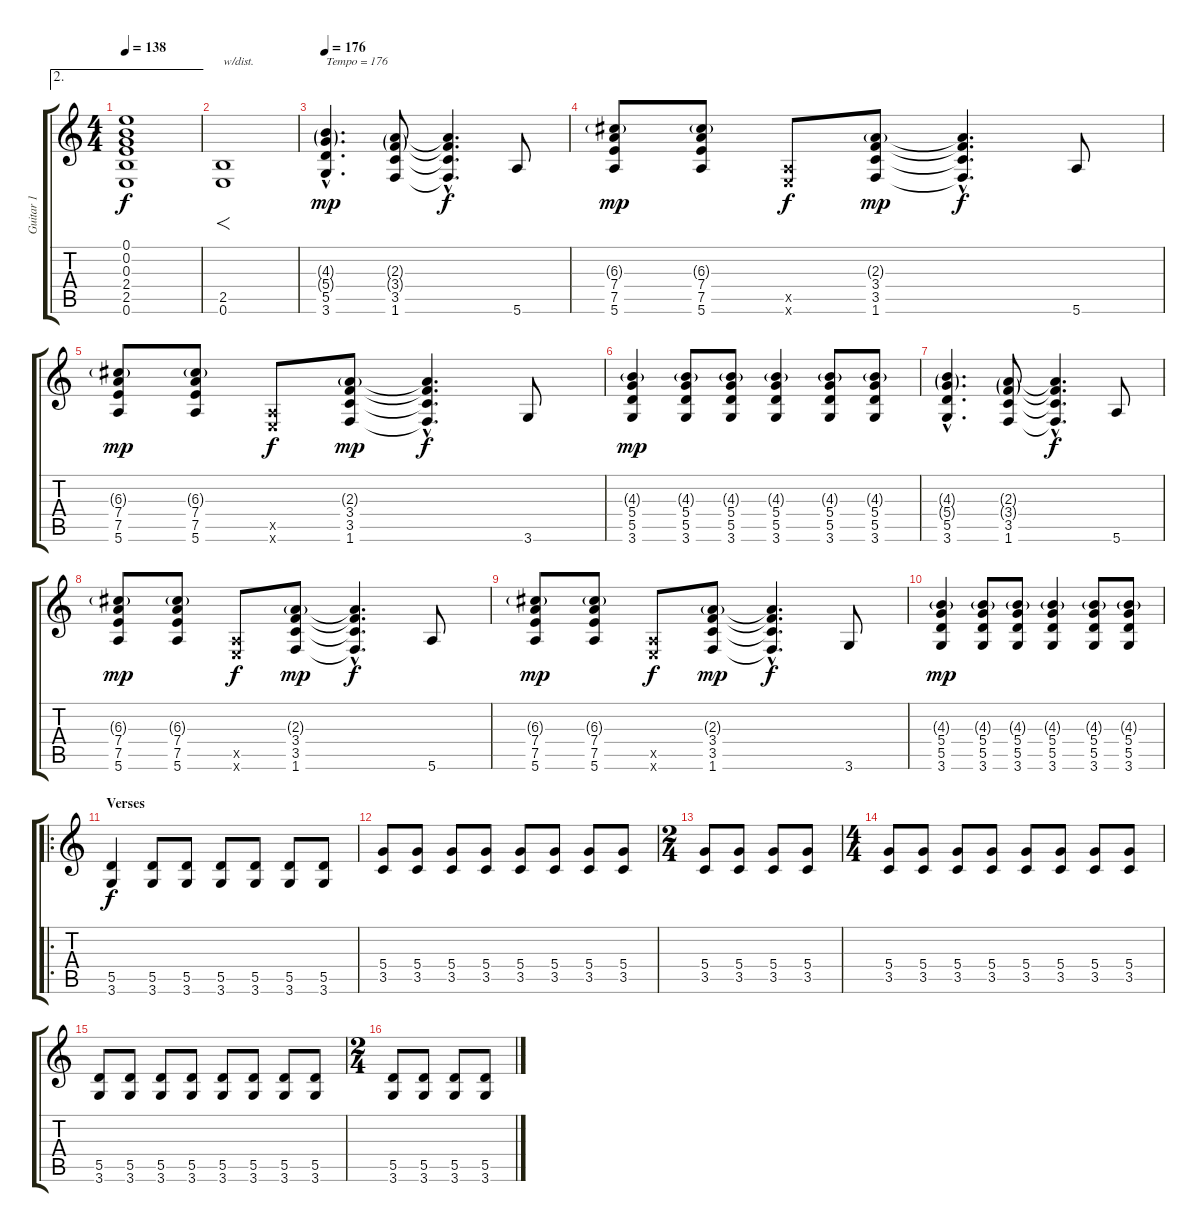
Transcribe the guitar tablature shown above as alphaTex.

\track ("Guitar 1" "Guitar 1") {instrument distortionguitar}
\staff {score tabs}
\tuning (E4 B3 G3 D3 A2 E2) {hide}
\ae 2
\ts (4 4)
\tempo 138
\clef g2
\ks c
(0.1 0.2 0.3 2.4 2.5 0.6).1{dy f} |
(2.5 0.6).1{f txt "w/dist." instrument distortionguitar} |
\tempo 176
(4.3{g hac} 5.4{g hac} 5.5{hac} 3.6{hac}).4{d txt "Tempo = 176" dy mp} (2.3{g} 3.4{g} 3.5 1.6).8 (2.3{hac t} 3.4{hac t} 3.5{hac t} 1.6{hac t}).4{d dy f} 5.6.8 |
(6.3{g} 7.4 7.5 5.6).8{dy mp} (6.3{g} 7.4 7.5 5.6).8 (0.5{x} 0.6{x}).8{dy f} (2.3{g} 3.4 3.5 1.6).8{dy mp} (2.3{hac t} 3.4{hac t} 3.5{hac t} 1.6{hac t}).4{d dy f} 5.6.8 |
(6.3{g} 7.4 7.5 5.6).8{dy mp} (6.3{g} 7.4 7.5 5.6).8 (0.5{x} 0.6{x}).8{dy f} (2.3{g} 3.4 3.5 1.6).8{dy mp} (2.3{hac t} 3.4{hac t} 3.5{hac t} 1.6{hac t}).4{d dy f} 3.6.8 |
(4.3{g} 5.4 5.5 3.6).4{dy mp} (4.3{g} 5.4 5.5 3.6).8 (4.3{g} 5.4 5.5 3.6).8 (4.3{g} 5.4 5.5 3.6).4 (4.3{g} 5.4 5.5 3.6).8 (4.3{g} 5.4 5.5 3.6).8 |
(4.3{g hac} 5.4{g hac} 5.5{hac} 3.6{hac}).4{d} (2.3{g} 3.4{g} 3.5 1.6).8 (2.3{hac t} 3.4{hac t} 3.5{hac t} 1.6{hac t}).4{d dy f} 5.6.8 |
(6.3{g} 7.4 7.5 5.6).8{dy mp} (6.3{g} 7.4 7.5 5.6).8 (0.5{x} 0.6{x}).8{dy f} (2.3{g} 3.4 3.5 1.6).8{dy mp} (2.3{hac t} 3.4{hac t} 3.5{hac t} 1.6{hac t}).4{d dy f} 5.6.8 |
(6.3{g} 7.4 7.5 5.6).8{dy mp} (6.3{g} 7.4 7.5 5.6).8 (0.5{x} 0.6{x}).8{dy f} (2.3{g} 3.4 3.5 1.6).8{dy mp} (2.3{hac t} 3.4{hac t} 3.5{hac t} 1.6{hac t}).4{d dy f} 3.6.8 |
(4.3{g} 5.4 5.5 3.6).4{dy mp} (4.3{g} 5.4 5.5 3.6).8 (4.3{g} 5.4 5.5 3.6).8 (4.3{g} 5.4 5.5 3.6).4 (4.3{g} 5.4 5.5 3.6).8 (4.3{g} 5.4 5.5 3.6).8 |
\ro
\section ("" "Verses")
(5.5 3.6).4{dy f} (5.5 3.6).8 (5.5 3.6).8 (5.5 3.6).8 (5.5 3.6).8 (5.5 3.6).8 (5.5 3.6).8 |
(5.4 3.5).8 (5.4 3.5).8 (5.4 3.5).8 (5.4 3.5).8 (5.4 3.5).8 (5.4 3.5).8 (5.4 3.5).8 (5.4 3.5).8 |
\ts (2 4)
(5.4 3.5).8 (5.4 3.5).8 (5.4 3.5).8 (5.4 3.5).8 |
\ts (4 4)
(5.4 3.5).8 (5.4 3.5).8 (5.4 3.5).8 (5.4 3.5).8 (5.4 3.5).8 (5.4 3.5).8 (5.4 3.5).8 (5.4 3.5).8 |
(5.5 3.6).8 (5.5 3.6).8 (5.5 3.6).8 (5.5 3.6).8 (5.5 3.6).8 (5.5 3.6).8 (5.5 3.6).8 (5.5 3.6).8 |
\ts (2 4)
(5.5 3.6).8 (5.5 3.6).8 (5.5 3.6).8 (5.5 3.6).8
